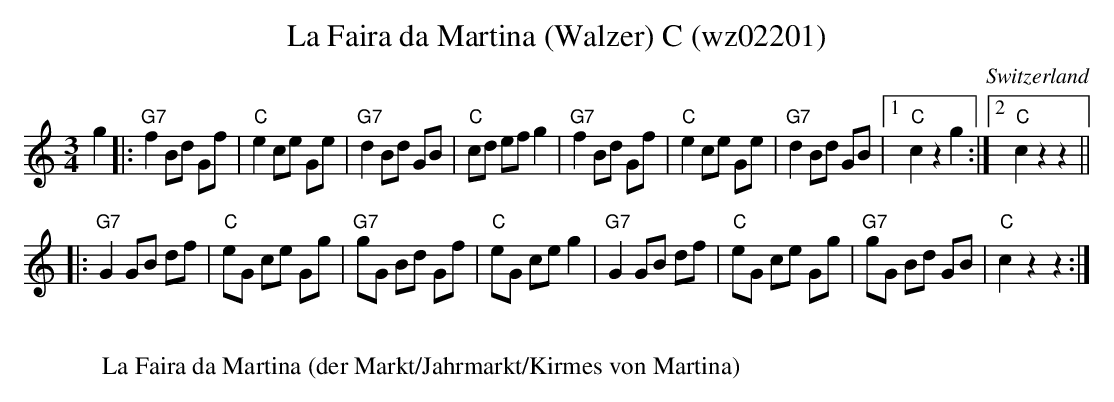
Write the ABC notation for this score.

X:1
T:La Faira da Martina (Walzer) C (wz02201)
O:Switzerland
M:3/4
L:1/8
K:C major
g2 |: "G7"f2 Bd Gf | "C"e2 ce Ge | "G7"d2 Bd GB | "C"cd ef g2 | "G7"f2 Bd Gf | "C"e2 ce Ge | "G7"d2 Bd GB |1 "C"c2z2g2 :|2 "C"c2z2z2 ||
|: "G7"G2 GB df | "C"eG ce Gg | "G7"gG Bd Gf | "C"eG ce g2 | "G7"G2 GB df | "C"eG ce Gg | "G7"gG Bd GB | "C"c2z2z2 :|
W:
W:La Faira da Martina (der Markt/Jahrmarkt/Kirmes von Martina)
